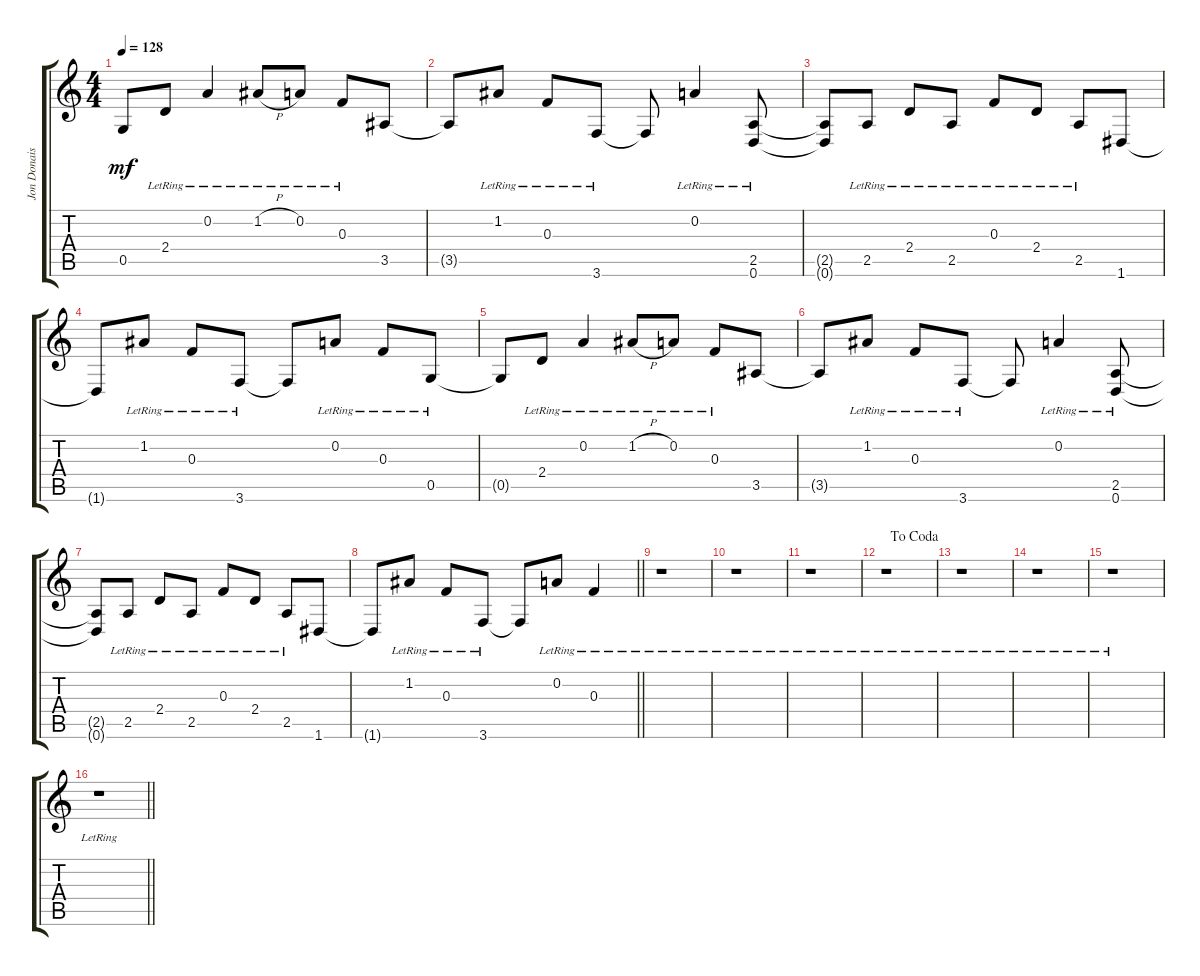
\track ("Jon Donais Fills" "Jon Donais") {instrument overdrivenguitar}
\staff {score tabs}
\tuning (D4 A3 F3 C3 G2 D2) {hide}
\ts (4 4)
\tempo 128
\clef g2
\ks c
0.5{t}.8{dy mf} 2.4{lr}.8 0.2{lr}.4 1.2{h lr}.8 0.2{lr}.8 0.3{lr}.8 3.5.8 |
3.5{t}.8 1.2{lr}.8 0.3{lr}.8 3.6{lr}.8 3.6{t}.8 0.2{lr}.4 (2.5{lr} 0.6{lr}).8 |
(2.5{t} 0.6{t}).8 2.5{lr}.8 2.4{lr}.8 2.5{lr}.8 0.3{lr}.8 2.4{lr}.8 2.5{lr}.8 1.6.8 |
1.6{t}.8 1.2{lr}.8 0.3{lr}.8 3.6{lr}.8 3.6{t}.8 0.2{lr}.8 0.3{lr}.8 0.5{lr}.8 |
0.5{t}.8 2.4{lr}.8 0.2{lr}.4 1.2{h lr}.8 0.2{lr}.8 0.3{lr}.8 3.5.8 |
3.5{t}.8 1.2{lr}.8 0.3{lr}.8 3.6{lr}.8 3.6{t}.8 0.2{lr}.4 (2.5{lr} 0.6{lr}).8 |
(2.5{t} 0.6{t}).8 2.5{lr}.8 2.4{lr}.8 2.5{lr}.8 0.3{lr}.8 2.4{lr}.8 2.5{lr}.8 1.6.8 |
\barLineRight lightlight
1.6{t}.8 1.2{lr}.8 0.3{lr}.8 3.6{lr}.8 3.6{t}.8 0.2{lr}.8 0.3{lr}.4 |
r.1 |
r.1 |
r.1 |
\jump dacoda
r.1 |
r.1 |
r.1 |
r.1 |
\barLineRight lightlight
r.1
